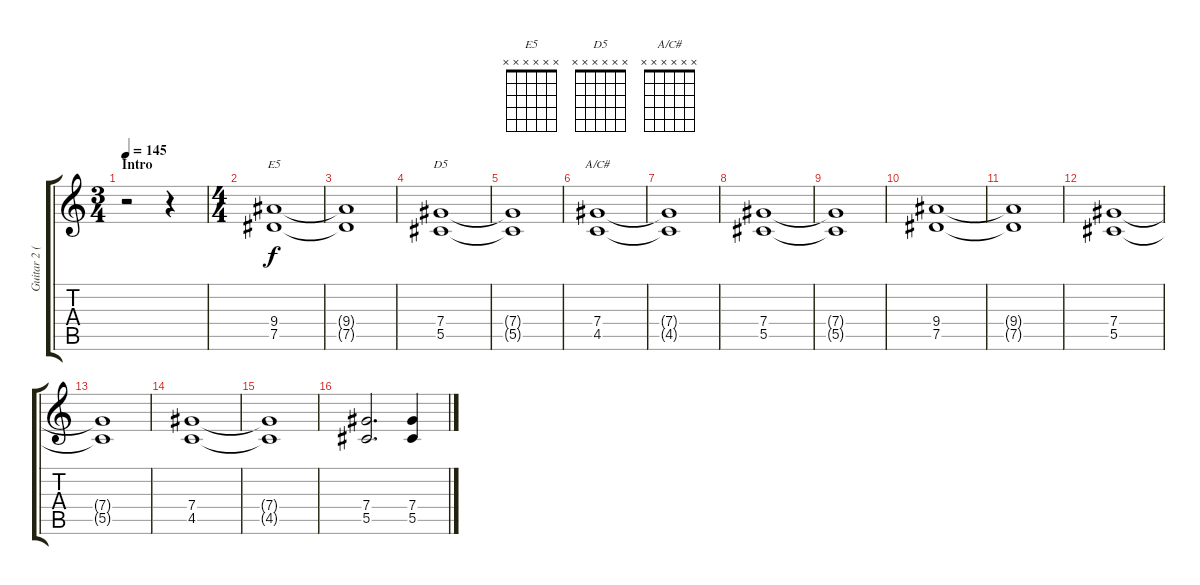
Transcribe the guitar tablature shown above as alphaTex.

\track ("Guitar 2 (Slash)" "Guitar 2 (") {instrument overdrivenguitar}
\staff {score tabs}
\tuning (Eb4 Bb3 Gb3 Db3 Ab2 Eb2) {hide}
\chord ("E5" x x x x x x)
\chord ("D5" x x x x x x)
\chord ("A/C#" x x x x x x)
\ts (3 4)
\section ("" "Intro")
\tempo 145
\clef g2
\ks c
r.2{dy f instrument overdrivenguitar} r.4 |
\ts (4 4)
(9.4 7.5).1{ch "E5"} |
(9.4{t} 7.5{t}).1 |
(7.4 5.5).1{ch "D5"} |
(7.4{t} 5.5{t}).1 |
(7.4 4.5).1{ch "A/C#"} |
(7.4{t} 4.5{t}).1 |
(7.4 5.5).1 |
(7.4{t} 5.5{t}).1 |
(9.4 7.5).1 |
(9.4{t} 7.5{t}).1 |
(7.4 5.5).1 |
(7.4{t} 5.5{t}).1 |
(7.4 4.5).1 |
(7.4{t} 4.5{t}).1 |
(7.4 5.5).2{d} (7.4 5.5).4
